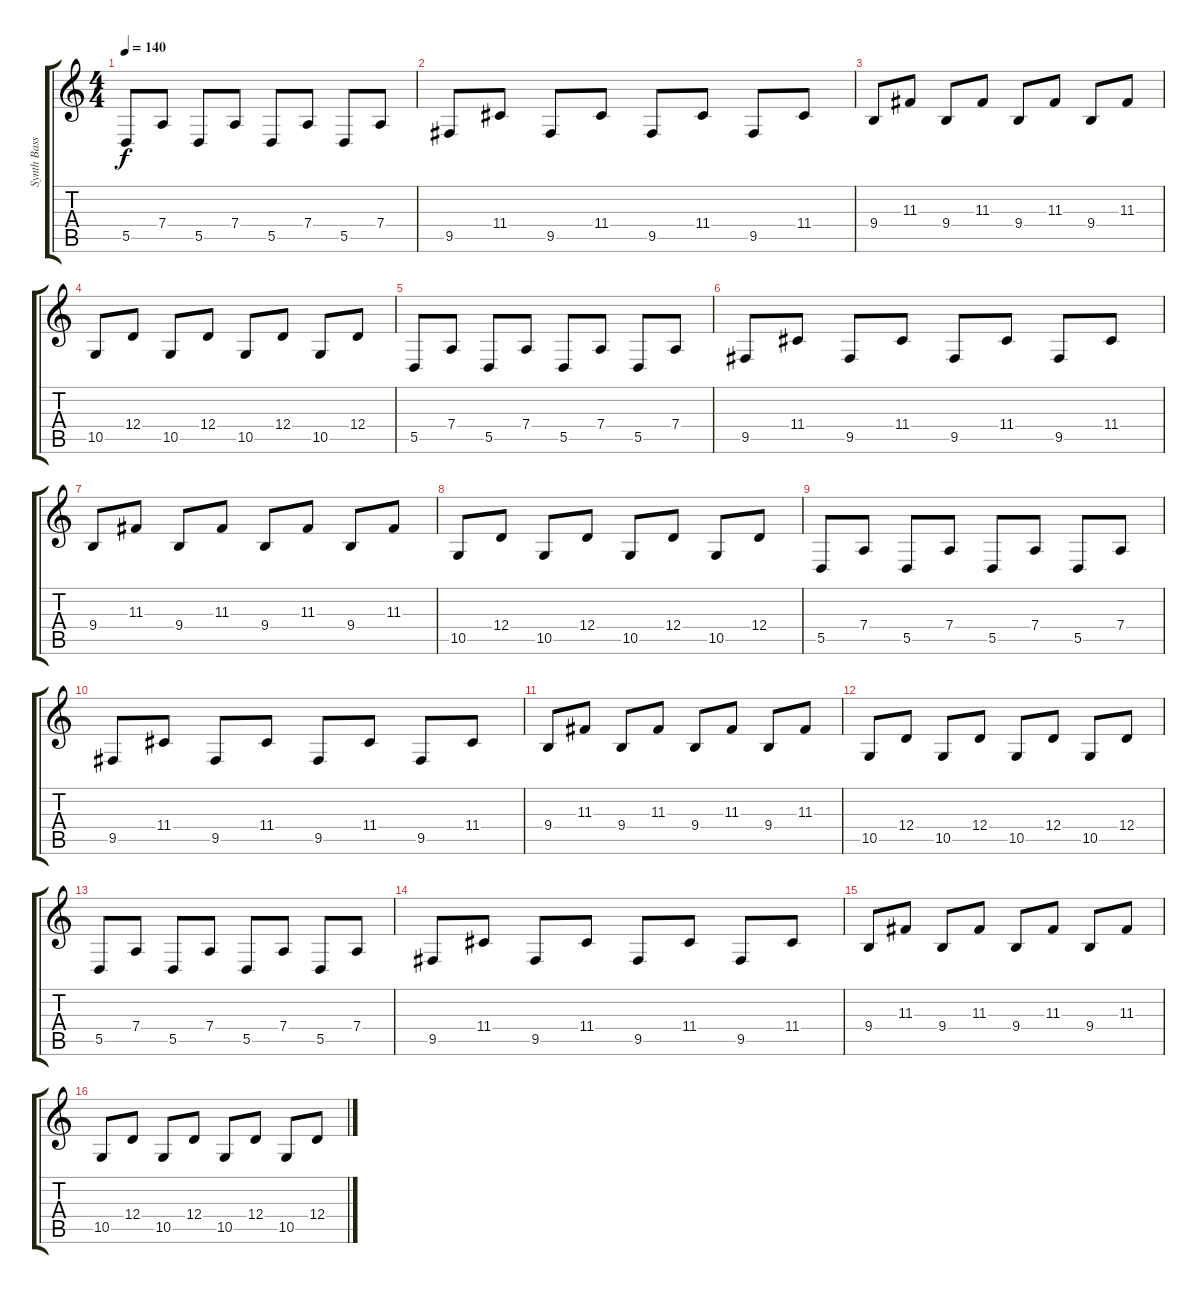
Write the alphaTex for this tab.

\track ("Synth Bass " "Synth Bass") {instrument stringensemble1}
\staff {score tabs}
\tuning (E4 B3 G3 D3 A2 E2) {hide}
\ts (4 4)
\tempo 140
\clef g2
\ks c
5.5.8{dy f volume 12} 7.4.8 5.5.8 7.4.8 5.5.8 7.4.8 5.5.8 7.4.8 |
9.5.8 11.4.8 9.5.8 11.4.8 9.5.8 11.4.8 9.5.8 11.4.8 |
9.4.8 11.3.8 9.4.8 11.3.8 9.4.8 11.3.8 9.4.8 11.3.8 |
10.5.8 12.4.8 10.5.8 12.4.8 10.5.8 12.4.8 10.5.8 12.4.8 |
5.5.8 7.4.8 5.5.8 7.4.8 5.5.8 7.4.8 5.5.8 7.4.8 |
9.5.8 11.4.8 9.5.8 11.4.8 9.5.8 11.4.8 9.5.8 11.4.8 |
9.4.8 11.3.8 9.4.8 11.3.8 9.4.8 11.3.8 9.4.8 11.3.8 |
10.5.8 12.4.8 10.5.8 12.4.8 10.5.8 12.4.8 10.5.8 12.4.8 |
5.5.8 7.4.8 5.5.8 7.4.8 5.5.8 7.4.8 5.5.8 7.4.8 |
9.5.8 11.4.8 9.5.8 11.4.8 9.5.8 11.4.8 9.5.8 11.4.8 |
9.4.8 11.3.8 9.4.8 11.3.8 9.4.8 11.3.8 9.4.8 11.3.8 |
10.5.8 12.4.8 10.5.8 12.4.8 10.5.8 12.4.8 10.5.8 12.4.8 |
5.5.8 7.4.8 5.5.8 7.4.8 5.5.8 7.4.8 5.5.8 7.4.8 |
9.5.8 11.4.8 9.5.8 11.4.8 9.5.8 11.4.8 9.5.8 11.4.8 |
9.4.8 11.3.8 9.4.8 11.3.8 9.4.8 11.3.8 9.4.8 11.3.8 |
10.5.8 12.4.8 10.5.8 12.4.8 10.5.8 12.4.8 10.5.8 12.4.8
